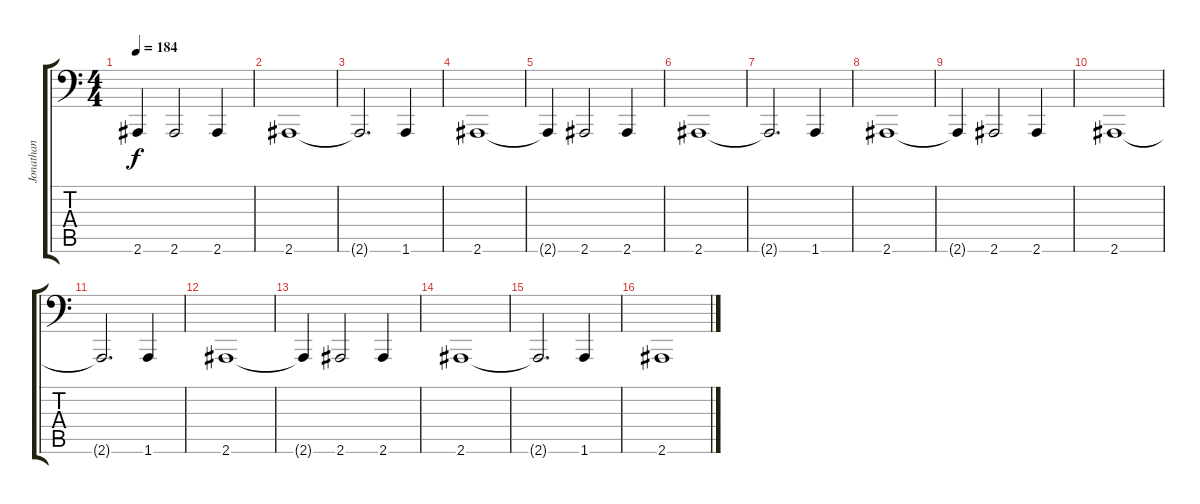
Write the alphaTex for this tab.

\track ("Jonathan" "Jonathan") {instrument electricbassfinger}
\staff {score tabs}
\tuning (B2 Gb2 Db2 Ab1 Eb1 Ab0) {hide}
\ts (4 4)
\tempo 184
\clef f4
\ks c
2.6{t}.4{dy f} 2.6.2 2.6.4 |
2.6.1 |
2.6{t}.2{d} 1.6.4 |
2.6.1 |
2.6{t}.4 2.6.2 2.6.4 |
2.6.1 |
2.6{t}.2{d} 1.6.4 |
2.6.1 |
2.6{t}.4 2.6.2 2.6.4 |
2.6.1 |
2.6{t}.2{d} 1.6.4 |
2.6.1 |
2.6{t}.4 2.6.2 2.6.4 |
2.6.1 |
2.6{t}.2{d} 1.6.4 |
2.6.1
